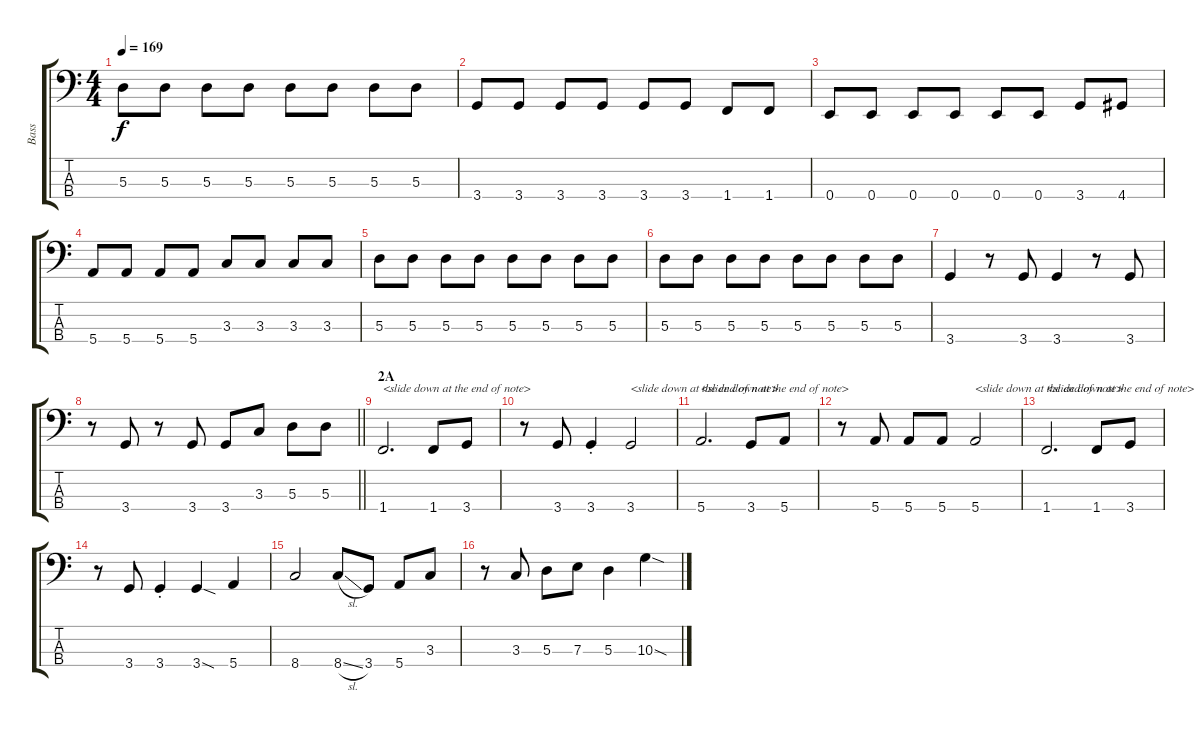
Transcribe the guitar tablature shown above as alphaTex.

\track ("Bass" "Bass") {instrument electricbassfinger}
\staff {score tabs}
\tuning (G2 D2 A1 E1) {hide}
\ts (4 4)
\tempo 169
\clef f4
\ks c
5.3.8{dy f} 5.3.8 5.3.8 5.3.8 5.3.8 5.3.8 5.3.8 5.3.8 |
3.4.8 3.4.8 3.4.8 3.4.8 3.4.8 3.4.8 1.4.8 1.4.8 |
0.4.8 0.4.8 0.4.8 0.4.8 0.4.8 0.4.8 3.4.8 4.4.8 |
5.4.8 5.4.8 5.4.8 5.4.8 3.3.8 3.3.8 3.3.8 3.3.8 |
5.3.8 5.3.8 5.3.8 5.3.8 5.3.8 5.3.8 5.3.8 5.3.8 |
5.3.8 5.3.8 5.3.8 5.3.8 5.3.8 5.3.8 5.3.8 5.3.8 |
3.4.4 r.8 3.4.8 3.4.4 r.8 3.4.8 |
\barLineRight lightlight
r.8 3.4.8 r.8 3.4.8 3.4.8 3.3.8 5.3.8 5.3.8 |
\section ("" "2A")
1.4.2{d txt "<slide down at the end of note>"} 1.4.8 3.4.8 |
r.8 3.4.8 3.4{st}.4 3.4.2{txt "<slide down at the end of note>"} |
5.4.2{d txt "<slide down at the end of note>"} 3.4.8 5.4.8 |
r.8 5.4.8 5.4.8 5.4.8 5.4.2{txt "<slide down at the end of note>"} |
1.4.2{d txt "<slide down at the end of note>"} 1.4.8 3.4.8 |
r.8 3.4.8 3.4{st}.4 3.4{sod}.4 5.4.4 |
8.4.2 8.4{sl}.8 3.4.8 5.4.8 3.3.8 |
r.8 3.3.8 5.3.8 7.3.8 5.3.4 10.3{sod}.4
